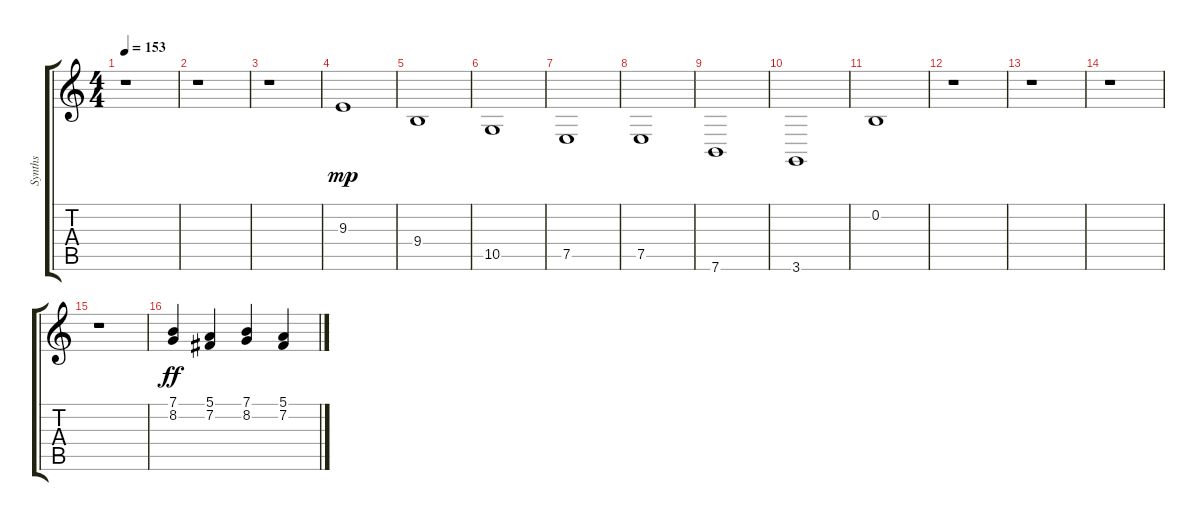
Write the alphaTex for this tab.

\track ("Synths" "Synths") {instrument stringensemble1}
\staff {score tabs}
\tuning (E4 B3 G3 D3 A2 E2) {hide}
\ts (4 4)
\tempo 153
\clef g2
\ks c
r.1{dy ff} |
r.1 |
r.1 |
9.3.1{dy mp} |
9.4.1 |
10.5.1 |
7.5.1 |
7.5.1 |
7.6.1 |
3.6.1 |
0.2.1 |
r.1 |
r.1 |
r.1 |
r.1 |
(7.1 8.2).4{dy ff} (5.1 7.2).4 (7.1 8.2).4 (5.1 7.2).4
